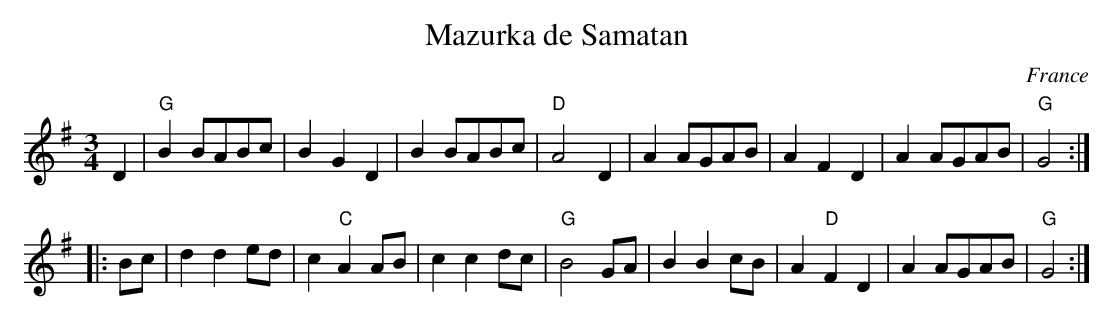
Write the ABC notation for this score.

X:1
T:Mazurka de Samatan
M:3/4
O:France
K:G
D2|"G"B2BABc| B2G2D2| B2BABc| "D"A4 D2|A2AGAB| A2F2D2| A2AGAB| "G"G4 :|
|: Bc|d2d2 ed| c2"C"A2 AB| c2c2 dc| "G"B4 GA|B2B2 cB| A2"D"F2D2| A2AGAB| "G"G4:|
